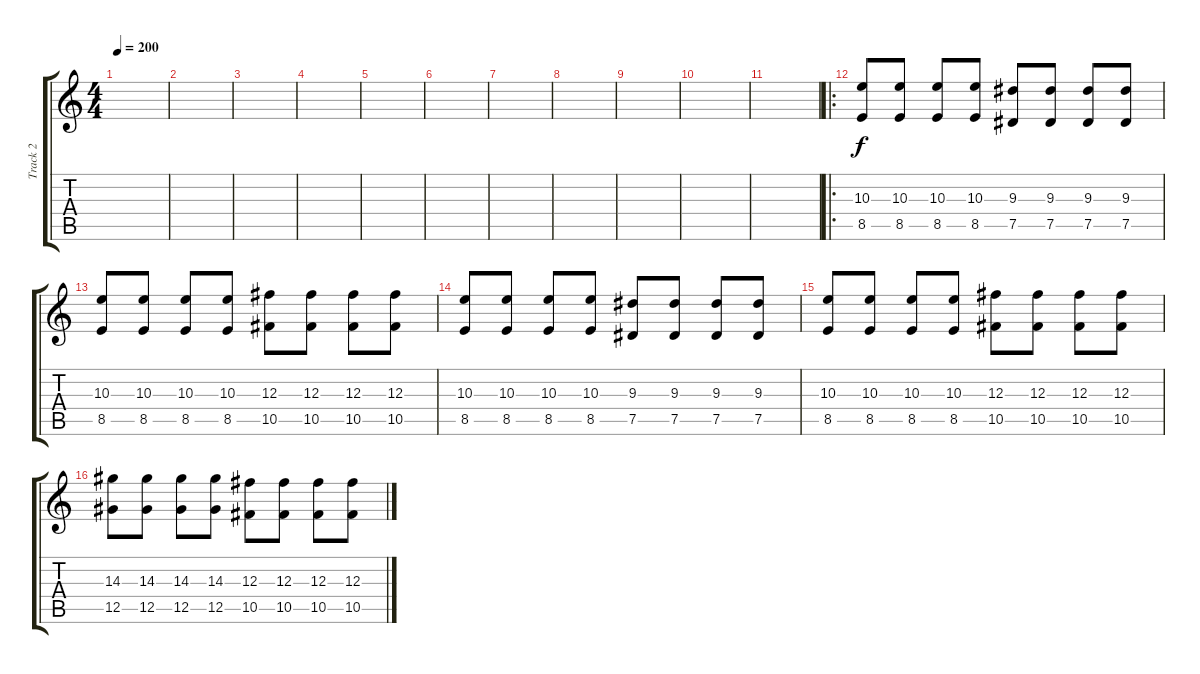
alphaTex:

\track ("Track 2" "Track 2") {instrument overdrivenguitar}
\staff {score tabs}
\tuning (Eb4 Bb3 Gb3 Db3 Ab2 Db2) {hide}
\ts (4 4)
\tempo 200
\clef g2
\ks c
|
|
|
|
|
|
|
|
|
|
|
\ro
(10.3 8.5).8 (10.3 8.5).8 (10.3 8.5).8 (10.3 8.5).8 (9.3 7.5).8 (9.3 7.5).8 (9.3 7.5).8 (9.3 7.5).8 |
(10.3 8.5).8 (10.3 8.5).8 (10.3 8.5).8 (10.3 8.5).8 (12.3 10.5).8 (12.3 10.5).8 (12.3 10.5).8 (12.3 10.5).8 |
(10.3 8.5).8 (10.3 8.5).8 (10.3 8.5).8 (10.3 8.5).8 (9.3 7.5).8 (9.3 7.5).8 (9.3 7.5).8 (9.3 7.5).8 |
(10.3 8.5).8 (10.3 8.5).8 (10.3 8.5).8 (10.3 8.5).8 (12.3 10.5).8 (12.3 10.5).8 (12.3 10.5).8 (12.3 10.5).8 |
(14.3 12.5).8 (14.3 12.5).8 (14.3 12.5).8 (14.3 12.5).8 (12.3 10.5).8 (12.3 10.5).8 (12.3 10.5).8 (12.3 10.5).8
